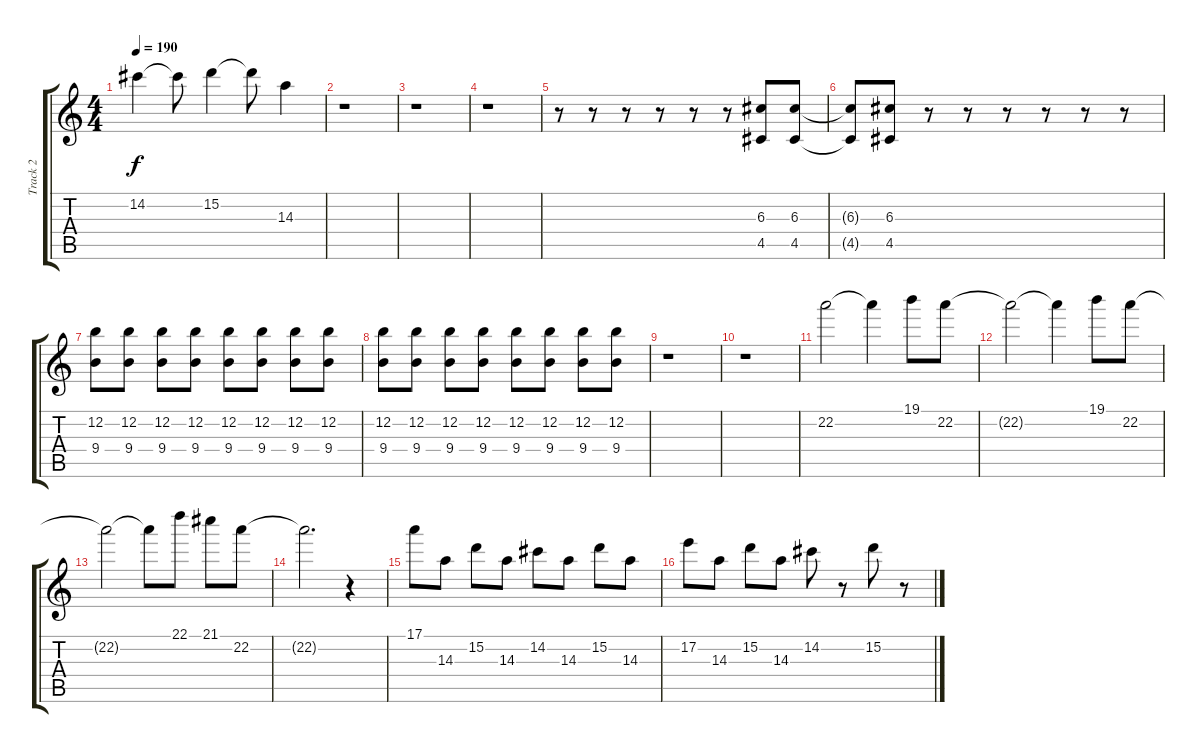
\track ("Track 2" "Track 2") {instrument distortionguitar}
\staff {score tabs}
\tuning (E4 B3 G3 D3 A2 E2) {hide}
\ts (4 4)
\tempo 190
\clef g2
\ks c
14.2.4{dy f} 14.2{t}.8 15.2.4 15.2{t}.8 14.3.4 |
r.1 |
r.1 |
r.1 |
r.8 r.8 r.8 r.8 r.8 r.8 (6.3 4.5).8 (6.3 4.5).8 |
(6.3{t} 4.5{t}).8 (6.3 4.5).8 r.8 r.8 r.8 r.8 r.8 r.8 |
(12.2 9.4).8 (12.2 9.4).8 (12.2 9.4).8 (12.2 9.4).8 (12.2 9.4).8 (12.2 9.4).8 (12.2 9.4).8 (12.2 9.4).8 |
(12.2 9.4).8 (12.2 9.4).8 (12.2 9.4).8 (12.2 9.4).8 (12.2 9.4).8 (12.2 9.4).8 (12.2 9.4).8 (12.2 9.4).8 |
r.1 |
r.1 |
22.2.2 22.2{t}.4 19.1.8 22.2.8 |
22.2{t}.2 22.2{t}.4 19.1.8 22.2.8 |
22.2{t}.2 22.2{t}.8 22.1.8 21.1.8 22.2.8 |
22.2{t}.2{d} r.4 |
17.1.8 14.3.8 15.2.8 14.3.8 14.2.8 14.3.8 15.2.8 14.3.8 |
17.2.8 14.3.8 15.2.8 14.3.8 14.2.8 r.8 15.2.8 r.8
